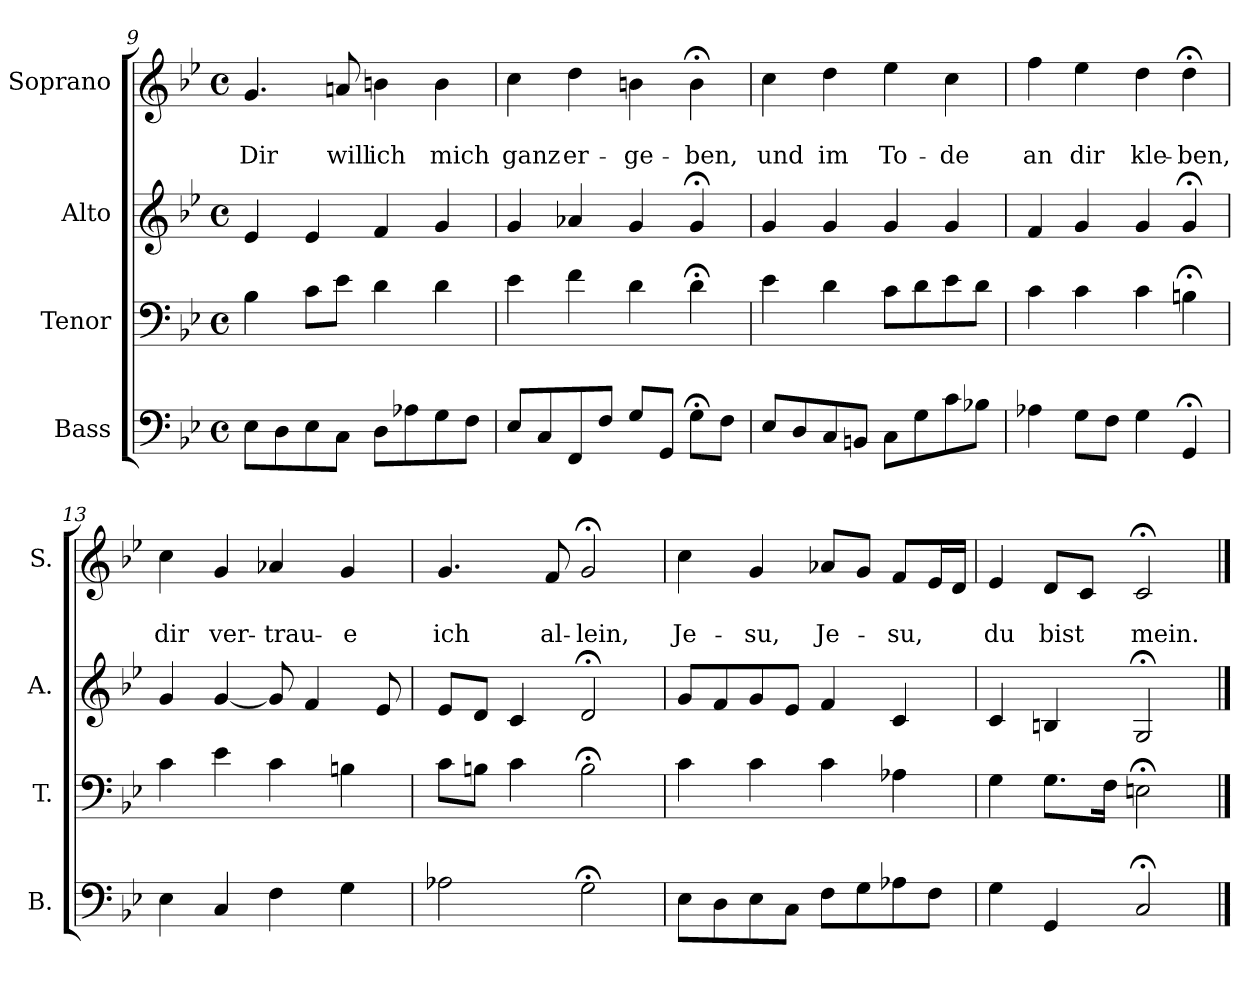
**kern	**kern	**kern	**kern	**text	**text
*part4	*part3	*part2	*part1	*part1	*part1
*staff4	*staff3	*staff2	*staff1	*staff1	*staff1
*I"Bass	*I"Tenor	*I"Alto	*I"Soprano	*	*
*I'B.	*I'T.	*I'A.	*I'S.	*	*
!!LO:PB:g=z
*clefF4	*clefF4	*clefG2	*clefG2	*	*
*k[b-e-]	*k[b-e-]	*k[b-e-]	*k[b-e-]	*	*
*B-:	*B-:	*B-:	*g:	*	*
*M4/4	*M4/4	*M4/4	*M4/4	*	*
*met(c)	*met(c)	*met(c)	*met(c)	*	*
=9	=9	=9	=9	=9	=9
8E-\L	4B-\	4e-/	4.g/	.	Dir
8D\	.	.	.	.	.
8E-\	8c\L	4e-/	.	.	.
8C\J	8e-\J	.	8an/	.	will
8D\L	4d\	4f/	4bn\	.	ich
8A-X\	.	.	.	.	.
8G\	4d\	4g/	4b\	.	mich
8F\J	.	.	.	.	.
=10	=10	=10	=10	=10	=10
8E-/L	4e-\	4g/	4cc\	.	ganz
8C/	.	.	.	.	.
8FF/	4f\	4a-X/	4dd\	.	er-
8F/J	.	.	.	.	.
8G/L	4d\	4g/	4bn\	.	-ge-
8GG/J	.	.	.	.	.
8G;<\L	4d;<\	4g;</	4b;<\	.	-ben,
8F\J	.	.	.	.	.
=11	=11	=11	=11	=11	=11
8E-/L	4e-\	4g/	4cc\	.	und
8D/	.	.	.	.	.
8C/	4d\	4g/	4dd\	.	im
8BBn/J	.	.	.	.	.
8C\L	8c\L	4g/	4ee-\	.	To-
8G\	8d\	.	.	.	.
8c\	8e-\	4g/	4cc\	.	-de
8B-X\J	8d\J	.	.	.	.
=12	=12	=12	=12	=12	=12
4A-X\	4c\	4f/	4ff\	.	an
8G\L	4c\	4g/	4ee-\	.	dir
8F\J	.	.	.	.	.
4G\	4c\	4g/	4dd\	.	kle-
4GG;</	4Bn;<\	4g;</	4dd;<\	.	-ben,
!!LO:LB:g=z
=13	=13	=13	=13	=13	=13
4E-\	4c\	4g/	4cc\	.	dir
4C/	4e-\	[4g/	4g/	.	ver-
4F\	4c\	8g/]	4a-X/	.	-trau-
.	.	4f/	.	.	.
4G\	4Bn\	.	4g/	.	-e
.	.	8e-/	.	.	.
=14	=14	=14	=14	=14	=14
2A-X\	8c\L	8e-/L	4.g/	.	ich
.	8Bn\J	8d/J	.	.	.
.	4c\	4c/	.	.	.
.	.	.	8f/	.	al-
2G;<\	2B;<\	2d;</	2g;</	.	-lein,
=15	=15	=15	=15	=15	=15
8E-\L	4c\	8g/L	4cc\	.	Je-
8D\	.	8f/	.	.	.
8E-\	4c\	8g/	4g/	.	-su,
8C\J	.	8e-/J	.	.	.
8F\L	4c\	4f/	8a-X/L	.	Je-
8G\	.	.	8g/J	.	.
8A-X\	4A-X\	4c/	8f/L	.	-su,
8F\J	.	.	16e-/L	.	.
.	.	.	16d/JJ	.	.
=16	=16	=16	=16	=16	=16
4G\	4G\	4c/	4e-/	.	du
4GG/	8.G\L	4Bn/	8d/L	.	bist
.	.	.	8c/J	.	.
.	16F\Jk	.	.	.	.
2C;</	2En;<\	2G;</	2c;</	.	mein.
==	==	==	==	==	==
*-	*-	*-	*-	*-	*-
